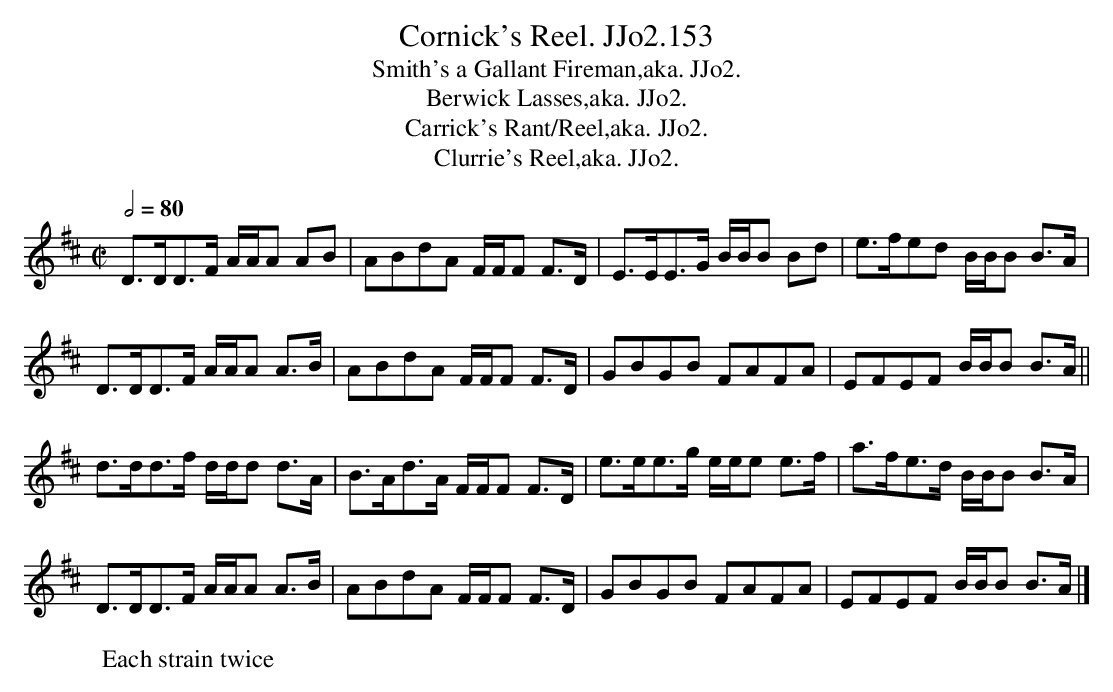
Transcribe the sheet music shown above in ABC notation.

X:1
T:Cornick's Reel. JJo2.153
T:Smith's a Gallant Fireman,aka. JJo2.
T:Berwick Lasses,aka. JJo2.
T:Carrick's Rant/Reel,aka. JJo2.
T:Clurrie's Reel,aka. JJo2.
M:C|
L:1/8
Q:1/2=80
W:Each strain twice
K:D
D>DD>F A/A/A AB|ABdA F/F/F F>D|E>EE>G B/B/B Bd|e>fed B/B/B B>A|
D>DD>F A/A/A A>B|ABdA F/F/F F>D|GBGB FAFA|EFEF B/B/B B>A||
d>dd>f d/d/d d>A|B>Ad>A F/F/F F>D|e>ee>g e/e/e e>f|a>fe>d B/B/B B>A|
D>DD>F A/A/A A>B|ABdA F/F/F F>D|GBGB FAFA|EFEF B/B/B B>A|]
